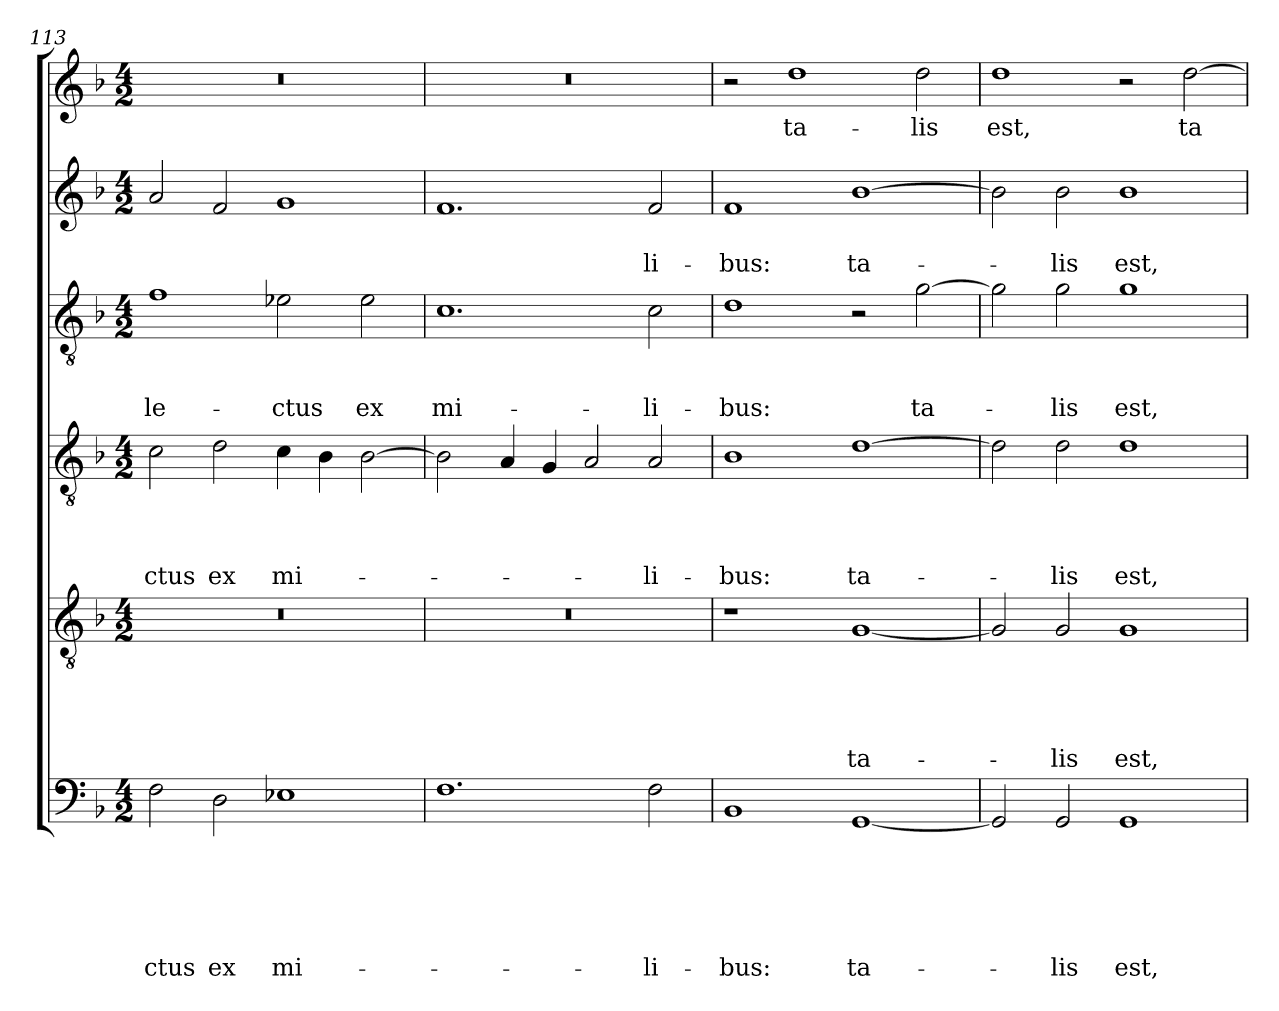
**kern	**text	**text	**text	**text	**text	**text	**kern	**text	**text	**text	**text	**text	**kern	**text	**text	**text	**text	**kern	**text	**text	**text	**kern	**text	**text	**kern	**text
*part6	*part6	*part6	*part6	*part6	*part6	*part6	*part5	*part5	*part5	*part5	*part5	*part5	*part4	*part4	*part4	*part4	*part4	*part3	*part3	*part3	*part3	*part2	*part2	*part2	*part1	*part1
*staff6	*staff6	*staff6	*staff6	*staff6	*staff6	*staff6	*staff5	*staff5	*staff5	*staff5	*staff5	*staff5	*staff4	*staff4	*staff4	*staff4	*staff4	*staff3	*staff3	*staff3	*staff3	*staff2	*staff2	*staff2	*staff1	*staff1
*clefF4	*	*	*	*	*	*	*clefGv2	*	*	*	*	*	*clefGv2	*	*	*	*	*clefGv2	*	*	*	*clefG2	*	*	*clefG2	*
*k[b-]	*	*	*	*	*	*	*k[b-]	*	*	*	*	*	*k[b-]	*	*	*	*	*k[b-]	*	*	*	*k[b-]	*	*	*k[b-]	*
*F:	*	*	*	*	*	*	*F:	*	*	*	*	*	*F:	*	*	*	*	*F:	*	*	*	*F:	*	*	*F:	*
*M4/2	*	*	*	*	*	*	*M4/2	*	*	*	*	*	*M4/2	*	*	*	*	*M4/2	*	*	*	*M4/2	*	*	*M4/2	*
=113	=113	=113	=113	=113	=113	=113	=113	=113	=113	=113	=113	=113	=113	=113	=113	=113	=113	=113	=113	=113	=113	=113	=113	=113	=113	=113
!	!	!	!	!	!	!LO:LY:b	!	!	!	!	!	!	!	!	!	!	!LO:LY:b	!	!	!	!LO:LY:b	!	!	!	!	!
2F\	.	.	.	.	.	-ctus	0r	.	.	.	.	.	2c\	.	.	.	-ctus	1f	.	.	-le-	2a/	.	.	0r	.
!	!	!	!	!	!	!LO:LY:b	!	!	!	!	!	!	!	!	!	!	!LO:LY:b	!	!	!	!	!	!	!	!	!
2D\	.	.	.	.	.	ex	.	.	.	.	.	.	2d\	.	.	.	ex	.	.	.	.	2f/	.	.	.	.
!	!	!	!	!	!	!LO:LY:b	!	!	!	!	!	!	!	!	!	!	!LO:LY:b	!	!	!	!LO:LY:b	!	!	!	!	!
1E-X	.	.	.	.	.	mi-	.	.	.	.	.	.	4c\	.	.	.	mi-	2e-X\	.	.	-ctus	1g	.	.	.	.
.	.	.	.	.	.	.	.	.	.	.	.	.	4B-\	.	.	.	.	.	.	.	.	.	.	.	.	.
!	!	!	!	!	!	!	!	!	!	!	!	!	!	!	!	!	!	!	!	!	!LO:LY:b	!	!	!	!	!
.	.	.	.	.	.	.	.	.	.	.	.	.	[2B-\	.	.	.	.	2e-\	.	.	ex	.	.	.	.	.
=114	=114	=114	=114	=114	=114	=114	=114	=114	=114	=114	=114	=114	=114	=114	=114	=114	=114	=114	=114	=114	=114	=114	=114	=114	=114	=114
!	!	!	!	!	!	!	!	!	!	!	!	!	!	!	!	!	!	!	!	!	!LO:LY:b	!	!	!	!	!
1.F	.	.	.	.	.	.	0r	.	.	.	.	.	2B-\]	.	.	.	.	1.c	.	.	mi-	1.f	.	.	0r	.
.	.	.	.	.	.	.	.	.	.	.	.	.	4A/	.	.	.	.	.	.	.	.	.	.	.	.	.
.	.	.	.	.	.	.	.	.	.	.	.	.	4G/	.	.	.	.	.	.	.	.	.	.	.	.	.
.	.	.	.	.	.	.	.	.	.	.	.	.	2A/	.	.	.	.	.	.	.	.	.	.	.	.	.
!	!	!	!	!	!	!LO:LY:b	!	!	!	!	!	!	!	!	!	!	!LO:LY:b	!	!	!	!LO:LY:b	!	!	!LO:LY:b	!	!
2F\	.	.	.	.	.	-li-	.	.	.	.	.	.	2A/	.	.	.	-li-	2c\	.	.	-li-	2f/	.	-li-	.	.
!!LO:LB:g=z
=115	=115	=115	=115	=115	=115	=115	=115	=115	=115	=115	=115	=115	=115	=115	=115	=115	=115	=115	=115	=115	=115	=115	=115	=115	=115	=115
!	!	!	!	!	!	!LO:LY:b	!	!	!	!	!	!	!	!	!	!	!LO:LY:b	!	!	!	!LO:LY:b	!	!	!LO:LY:b	!	!
1BB-	.	.	.	.	.	-bus:	1r	.	.	.	.	.	1B-	.	.	.	-bus:	1d	.	.	-bus:	1f	.	-bus:	2r	.
!	!	!	!	!	!	!	!	!	!	!	!	!	!	!	!	!	!	!	!	!	!	!	!	!	!	!LO:LY:b
.	.	.	.	.	.	.	.	.	.	.	.	.	.	.	.	.	.	.	.	.	.	.	.	.	1dd	ta-
!	!	!	!	!	!	!LO:LY:b	!	!	!	!	!	!LO:LY:b	!	!	!	!	!LO:LY:b	!	!	!	!	!	!	!LO:LY:b	!	!
[1GG	.	.	.	.	.	ta-	[1G	.	.	.	.	ta-	[1d	.	.	.	ta-	2r	.	.	.	[1b-	.	ta-	.	.
!	!	!	!	!	!	!	!	!	!	!	!	!	!	!	!	!	!	!	!	!	!LO:LY:b	!	!	!	!	!LO:LY:b
.	.	.	.	.	.	.	.	.	.	.	.	.	.	.	.	.	.	[2g\	.	.	ta-	.	.	.	2dd\	-lis
=116	=116	=116	=116	=116	=116	=116	=116	=116	=116	=116	=116	=116	=116	=116	=116	=116	=116	=116	=116	=116	=116	=116	=116	=116	=116	=116
!	!	!	!	!	!	!	!	!	!	!	!	!	!	!	!	!	!	!	!	!	!	!	!	!	!	!LO:LY:b
2GG/]	.	.	.	.	.	.	2G/]	.	.	.	.	.	2d\]	.	.	.	.	2g\]	.	.	.	2b-\]	.	.	1dd	est,
!	!	!	!	!	!	!LO:LY:b	!	!	!	!	!	!LO:LY:b	!	!	!	!	!LO:LY:b	!	!	!	!LO:LY:b	!	!	!LO:LY:b	!	!
2GG/	.	.	.	.	.	-lis	2G/	.	.	.	.	-lis	2d\	.	.	.	-lis	2g\	.	.	-lis	2b-\	.	-lis	.	.
!	!	!	!	!	!	!LO:LY:b	!	!	!	!	!	!LO:LY:b	!	!	!	!	!LO:LY:b	!	!	!	!LO:LY:b	!	!	!LO:LY:b	!	!
1GG	.	.	.	.	.	est,	1G	.	.	.	.	est,	1d	.	.	.	est,	1g	.	.	est,	1b-	.	est,	2r	.
!	!	!	!	!	!	!	!	!	!	!	!	!	!	!	!	!	!	!	!	!	!	!	!	!	!	!LO:LY:b
.	.	.	.	.	.	.	.	.	.	.	.	.	.	.	.	.	.	.	.	.	.	.	.	.	[2dd\	ta-
=	=	=	=	=	=	=	=	=	=	=	=	=	=	=	=	=	=	=	=	=	=	=	=	=	=	=
*-	*-	*-	*-	*-	*-	*-	*-	*-	*-	*-	*-	*-	*-	*-	*-	*-	*-	*-	*-	*-	*-	*-	*-	*-	*-	*-
